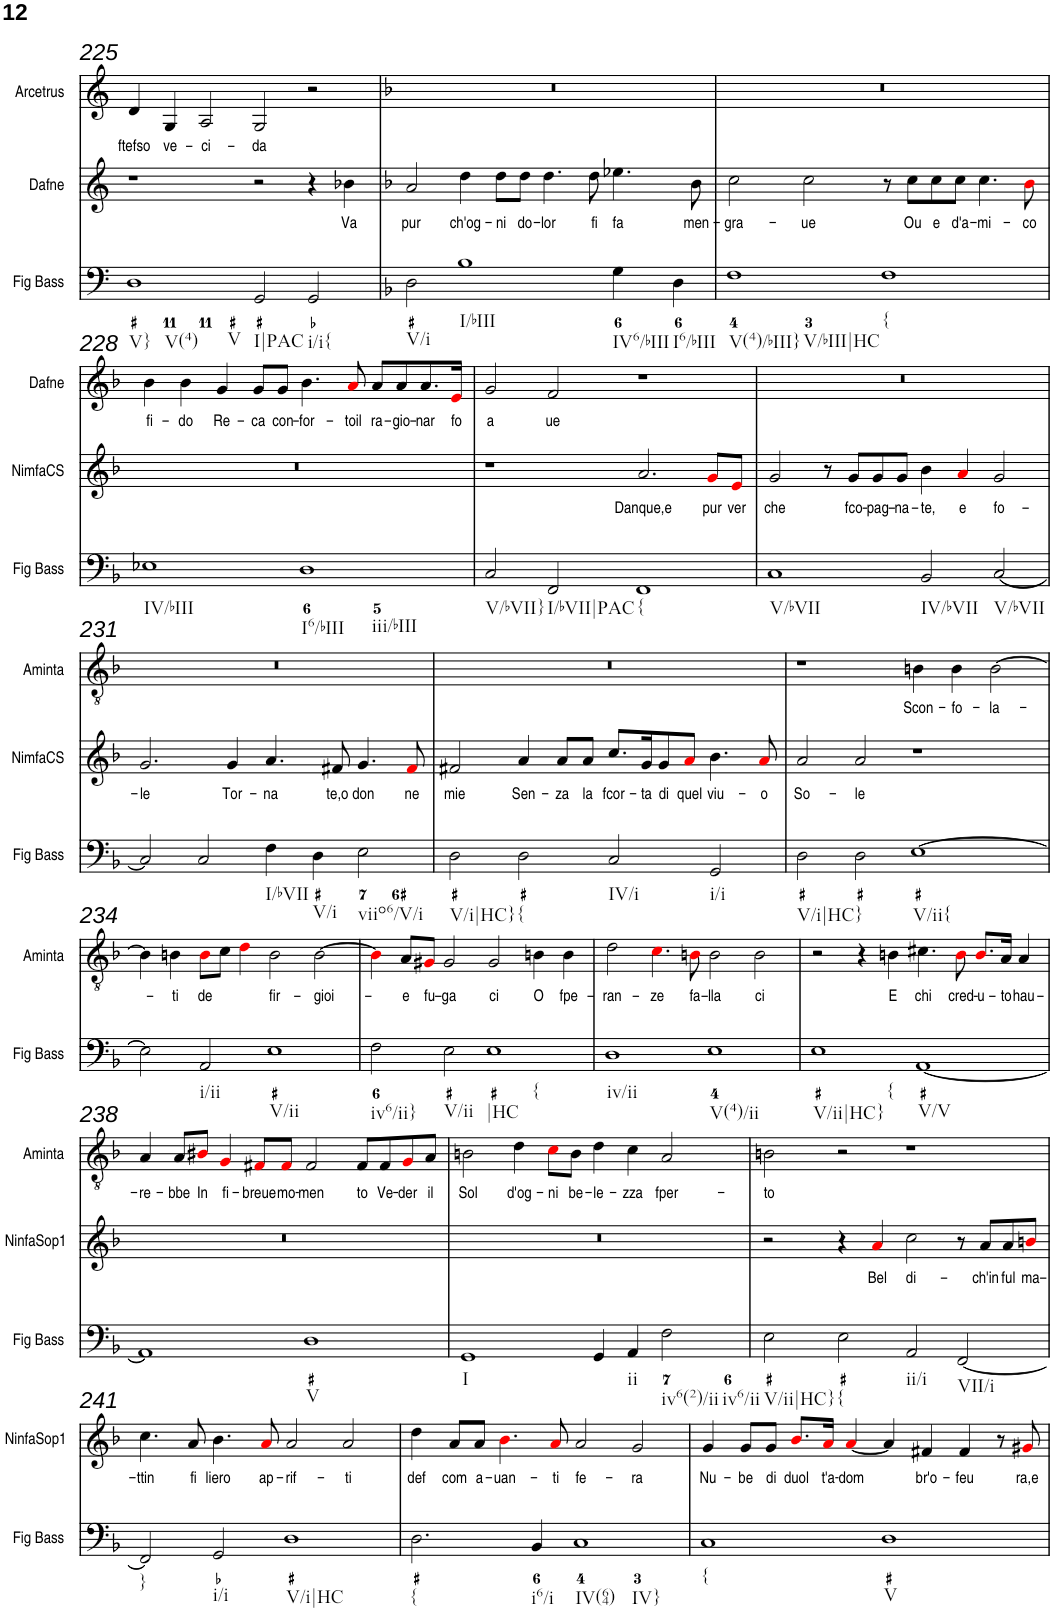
**kern	**kern	**text	**kern	**text	**kern	**text	**kern	**text	**kern	**text
*part6	*part5	*part5	*part4	*part4	*part3	*part3	*part2	*part2	*part1	*part1
*staff6	*staff5	*staff5	*staff4	*staff4	*staff3	*staff3	*staff2	*staff2	*staff1	*staff1
*I"Fig Bass	*I"NinfaSop1	*	*I"Nimfa del Coro	*	*I"Aminta	*	*I"Dafne	*	*I"Arcetrus	*
*I'Fig Bass	*I'NinfaSop1	*	*	*	*I'Aminta	*	*I'Dafne	*	*I'Arcetrus	*
!!LO:PB:g=z
*clefF4	*clefG2	*	*clefG2	*	*clefGv2	*	*clefG2	*	*clefG2	*
*k[]	*k[]	*	*k[]	*	*k[]	*	*k[]	*	*k[]	*
*M4/2	*M4/2	*	*M4/2	*	*M4/2	*	*M4/2	*	*M4/2	*
=225	=225	=225	=225	=225	=225	=225	=225	=225	=225	=225
!LO:TX:b:t=V}	!	!	!	!	!	!	!	!	!	!
!LO:TX:b:t=V(4)	!	!	!	!	!	!	!	!	!	!
!LO:TX:b:t=V	!	!	!	!	!	!	!	!	!	!
!	!	!	!	!	!	!	!	!	!	!LO:LY:b
1D	0r	.	0r	.	0r	.	1r	.	4d/	ftefso
!	!	!	!	!	!	!	!	!	!	!LO:LY:b
.	.	.	.	.	.	.	.	.	4G/	ve-
!	!	!	!	!	!	!	!	!	!	!LO:LY:b
.	.	.	.	.	.	.	.	.	2A/	-ci-
!LO:TX:b:t=I|PAC	!	!	!	!	!	!	!	!	!	!
!	!	!	!	!	!	!	!	!	!	!LO:LY:b
2GG/	.	.	.	.	.	.	2r	.	2G/	-da
!LO:TX:b:t=i/i{	!	!	!	!	!	!	!	!	!	!
2GG/	.	.	.	.	.	.	4r	.	2r	.
!	!	!	!	!	!	!	!	!LO:LY:b	!	!
.	.	.	.	.	.	.	4b-X\	Va	.	.
=226	=226	=226	=226	=226	=226	=226	=226	=226	=226	=226
*k[b-]	*k[b-]	*	*k[b-]	*	*k[b-]	*	*k[b-]	*	*k[b-]	*
!LO:TX:b:t=V/i	!	!	!	!	!	!	!	!	!	!
!	!	!	!	!	!	!	!	!LO:LY:b	!	!
2D\	0r	.	0r	.	0r	.	2a/	pur	0r	.
!LO:TX:b:t=I/bIII	!	!	!	!	!	!	!	!	!	!
!	!	!	!	!	!	!	!	!LO:LY:b	!	!
1B-	.	.	.	.	.	.	4dd\	ch'og-	.	.
!	!	!	!	!	!	!	!	!LO:LY:b	!	!
.	.	.	.	.	.	.	8dd\L	-ni	.	.
!	!	!	!	!	!	!	!	!LO:LY:b	!	!
.	.	.	.	.	.	.	8dd\J	do-	.	.
!	!	!	!	!	!	!	!	!LO:LY:b	!	!
.	.	.	.	.	.	.	4.dd\	-lor	.	.
!	!	!	!	!	!	!	!	!LO:LY:b	!	!
.	.	.	.	.	.	.	8dd\	fi	.	.
!LO:TX:b:t=IV6/bIII	!	!	!	!	!	!	!	!	!	!
!	!	!	!	!	!	!	!	!LO:LY:b	!	!
4G\	.	.	.	.	.	.	4.ee-X\	fa	.	.
!LO:TX:b:t=I6/bIII	!	!	!	!	!	!	!	!	!	!
4D\	.	.	.	.	.	.	.	.	.	.
!	!	!	!	!	!	!	!	!LO:LY:b	!	!
.	.	.	.	.	.	.	8b-\	men-	.	.
=227	=227	=227	=227	=227	=227	=227	=227	=227	=227	=227
!LO:TX:b:t=V(4)/bIII}	!	!	!	!	!	!	!	!	!	!
!LO:TX:b:t=V/bIII|HC	!	!	!	!	!	!	!	!	!	!
!	!	!	!	!	!	!	!	!LO:LY:b	!	!
1F	0r	.	0r	.	0r	.	2cc\	-gra-	0r	.
!	!	!	!	!	!	!	!	!LO:LY:b	!	!
.	.	.	.	.	.	.	2cc\	-ue	.	.
!LO:TX:b:t={	!	!	!	!	!	!	!	!	!	!
1F	.	.	.	.	.	.	8r	.	.	.
!	!	!	!	!	!	!	!	!LO:LY:b	!	!
.	.	.	.	.	.	.	8cc\L	Ou	.	.
!	!	!	!	!	!	!	!	!LO:LY:b	!	!
.	.	.	.	.	.	.	8cc\	e	.	.
!	!	!	!	!	!	!	!	!LO:LY:b	!	!
.	.	.	.	.	.	.	8cc\J	d'a-	.	.
!	!	!	!	!	!	!	!	!LO:LY:b	!	!
.	.	.	.	.	.	.	4.cc\	-mi-	.	.
!	!	!	!	!	!	!	!	!LO:LY:b	!	!
.	.	.	.	.	.	.	8b-i\	-co	.	.
!!LO:LB:g=z
=228	=228	=228	=228	=228	=228	=228	=228	=228	=228	=228
!LO:TX:b:t=IV/bIII	!	!	!	!	!	!	!	!	!	!
!	!	!	!	!	!	!	!	!LO:LY:b	!	!
1E-X	0r	.	0r	.	0r	.	4b-\	fi-	0r	.
!	!	!	!	!	!	!	!	!LO:LY:b	!	!
.	.	.	.	.	.	.	4b-\	-do	.	.
!	!	!	!	!	!	!	!	!LO:LY:b	!	!
.	.	.	.	.	.	.	4g/	Re-	.	.
!	!	!	!	!	!	!	!	!LO:LY:b	!	!
.	.	.	.	.	.	.	8g/L	-ca	.	.
!	!	!	!	!	!	!	!	!LO:LY:b	!	!
.	.	.	.	.	.	.	8g/J	con-	.	.
!LO:TX:b:t=I6/bIII	!	!	!	!	!	!	!	!	!	!
!LO:TX:b:t=iii/bIII	!	!	!	!	!	!	!	!	!	!
!	!	!	!	!	!	!	!	!LO:LY:b	!	!
1D	.	.	.	.	.	.	4.b-\	-for-	.	.
!	!	!	!	!	!	!	!	!LO:LY:b	!	!
.	.	.	.	.	.	.	8ai/	-toil	.	.
!	!	!	!	!	!	!	!	!LO:LY:b	!	!
.	.	.	.	.	.	.	8a/L	ra-	.	.
!	!	!	!	!	!	!	!	!LO:LY:b	!	!
.	.	.	.	.	.	.	8a/	-gio-	.	.
!	!	!	!	!	!	!	!	!LO:LY:b	!	!
.	.	.	.	.	.	.	8.a/	-nar	.	.
!	!	!	!	!	!	!	!	!LO:LY:b	!	!
.	.	.	.	.	.	.	16ei/Jk	fo	.	.
=229	=229	=229	=229	=229	=229	=229	=229	=229	=229	=229
!LO:TX:b:t=V/bVII}	!	!	!	!	!	!	!	!	!	!
!	!	!	!	!	!	!	!	!LO:LY:b	!	!
2C/	0r	.	1r	.	0r	.	2g/	a	0r	.
!LO:TX:b:t=I/bVII|PAC	!	!	!	!	!	!	!	!	!	!
!	!	!	!	!	!	!	!	!LO:LY:b	!	!
2FF/	.	.	.	.	.	.	2f/	ue	.	.
!LO:TX:b:t={	!	!	!	!	!	!	!	!	!	!
!	!	!	!	!LO:LY:b	!	!	!	!	!	!
1FF	.	.	2.a/	Danque,e	.	.	1r	.	.	.
!	!	!	!	!LO:LY:b	!	!	!	!	!	!
.	.	.	8gi/L	pur	.	.	.	.	.	.
!	!	!	!	!LO:LY:b	!	!	!	!	!	!
.	.	.	8ei/J	ver	.	.	.	.	.	.
=230	=230	=230	=230	=230	=230	=230	=230	=230	=230	=230
!LO:TX:b:t=V/bVII	!	!	!	!	!	!	!	!	!	!
!	!	!	!	!LO:LY:b	!	!	!	!	!	!
1C	0r	.	2g/	che	0r	.	0r	.	0r	.
.	.	.	8r	.	.	.	.	.	.	.
!	!	!	!	!LO:LY:b	!	!	!	!	!	!
.	.	.	8g/L	fco-	.	.	.	.	.	.
!	!	!	!	!LO:LY:b	!	!	!	!	!	!
.	.	.	8g/	-pag-	.	.	.	.	.	.
!	!	!	!	!LO:LY:b	!	!	!	!	!	!
.	.	.	8g/J	-na-	.	.	.	.	.	.
!LO:TX:b:t=IV/bVII	!	!	!	!	!	!	!	!	!	!
!	!	!	!	!LO:LY:b	!	!	!	!	!	!
2BB-/	.	.	4b-\	-te,	.	.	.	.	.	.
!	!	!	!	!LO:LY:b	!	!	!	!	!	!
.	.	.	4ai/	e	.	.	.	.	.	.
!LO:TX:b:t=V/bVII	!	!	!	!	!	!	!	!	!	!
!	!	!	!	!LO:LY:b	!	!	!	!	!	!
[2C/	.	.	2g/	fo-	.	.	.	.	.	.
!!LO:LB:g=z
=231	=231	=231	=231	=231	=231	=231	=231	=231	=231	=231
!	!	!	!	!LO:LY:b	!	!	!	!	!	!
2C/]	0r	.	2.g/	-le	0r	.	0r	.	0r	.
2C/	.	.	.	.	.	.	.	.	.	.
!	!	!	!	!LO:LY:b	!	!	!	!	!	!
.	.	.	4g/	Tor-	.	.	.	.	.	.
!LO:TX:b:t=I/bVII	!	!	!	!	!	!	!	!	!	!
!	!	!	!	!LO:LY:b	!	!	!	!	!	!
4F\	.	.	4.a/	-na	.	.	.	.	.	.
!LO:TX:b:t=V/i	!	!	!	!	!	!	!	!	!	!
4D\	.	.	.	.	.	.	.	.	.	.
!	!	!	!	!LO:LY:b	!	!	!	!	!	!
.	.	.	8f#X/	te,o	.	.	.	.	.	.
!LO:TX:b:t=viio6/V/i	!	!	!	!	!	!	!	!	!	!
!	!	!	!	!LO:LY:b	!	!	!	!	!	!
2E\	.	.	4.g/	don	.	.	.	.	.	.
!	!	!	!	!LO:LY:b	!	!	!	!	!	!
.	.	.	8f#i/	ne	.	.	.	.	.	.
=232	=232	=232	=232	=232	=232	=232	=232	=232	=232	=232
!LO:TX:b:t=V/i|HC}	!	!	!	!	!	!	!	!	!	!
!	!	!	!	!LO:LY:b	!	!	!	!	!	!
2D\	0r	.	2f#X/	mie	0r	.	0r	.	0r	.
!LO:TX:b:t={	!	!	!	!	!	!	!	!	!	!
!	!	!	!	!LO:LY:b	!	!	!	!	!	!
2D\	.	.	4a/	Sen-	.	.	.	.	.	.
!	!	!	!	!LO:LY:b	!	!	!	!	!	!
.	.	.	8a/L	-za	.	.	.	.	.	.
!	!	!	!	!LO:LY:b	!	!	!	!	!	!
.	.	.	8a/J	la	.	.	.	.	.	.
!LO:TX:b:t=IV/i	!	!	!	!	!	!	!	!	!	!
!	!	!	!	!LO:LY:b	!	!	!	!	!	!
2C/	.	.	8.cc/L	fcor-	.	.	.	.	.	.
!	!	!	!	!LO:LY:b	!	!	!	!	!	!
.	.	.	16g/K	-ta	.	.	.	.	.	.
!	!	!	!	!LO:LY:b	!	!	!	!	!	!
.	.	.	8g/	di	.	.	.	.	.	.
!	!	!	!	!LO:LY:b	!	!	!	!	!	!
.	.	.	8ai/J	quel	.	.	.	.	.	.
!LO:TX:b:t=i/i	!	!	!	!	!	!	!	!	!	!
!	!	!	!	!LO:LY:b	!	!	!	!	!	!
2GG/	.	.	4.b-\	viu-	.	.	.	.	.	.
!	!	!	!	!LO:LY:b	!	!	!	!	!	!
.	.	.	8ai/	-o	.	.	.	.	.	.
=233	=233	=233	=233	=233	=233	=233	=233	=233	=233	=233
!LO:TX:b:t=V/i|HC}	!	!	!	!	!	!	!	!	!	!
!	!	!	!	!LO:LY:b	!	!	!	!	!	!
2D\	0r	.	2a/	So-	1r	.	0r	.	0r	.
!	!	!	!	!LO:LY:b	!	!	!	!	!	!
2D\	.	.	2a/	-le	.	.	.	.	.	.
!LO:TX:b:t=V/ii{	!	!	!	!	!	!	!	!	!	!
!	!	!	!	!	!	!LO:LY:b	!	!	!	!
[1E	.	.	1r	.	4Bn\	Scon-	.	.	.	.
!	!	!	!	!	!	!LO:LY:b	!	!	!	!
.	.	.	.	.	4B\	-fo-	.	.	.	.
!	!	!	!	!	!	!LO:LY:b	!	!	!	!
.	.	.	.	.	[2B\	-la-	.	.	.	.
!!LO:LB:g=z
=234	=234	=234	=234	=234	=234	=234	=234	=234	=234	=234
2E\]	0r	.	0r	.	4B\]	.	0r	.	0r	.
!	!	!	!	!	!	!LO:LY:b	!	!	!	!
.	.	.	.	.	4Bn\	-ti	.	.	.	.
!LO:TX:b:t=i/ii	!	!	!	!	!	!	!	!	!	!
!	!	!	!	!	!	!LO:LY:b	!	!	!	!
2AA/	.	.	.	.	8Bi\L	de	.	.	.	.
.	.	.	.	.	8c\J	.	.	.	.	.
.	.	.	.	.	4di\	.	.	.	.	.
!LO:TX:b:t=V/ii	!	!	!	!	!	!	!	!	!	!
!	!	!	!	!	!	!LO:LY:b	!	!	!	!
1E	.	.	.	.	2B\	fir-	.	.	.	.
!	!	!	!	!	!	!LO:LY:b	!	!	!	!
.	.	.	.	.	[2B\	-gioi-	.	.	.	.
=235	=235	=235	=235	=235	=235	=235	=235	=235	=235	=235
!LO:TX:b:t=iv6/ii}	!	!	!	!	!	!	!	!	!	!
2F\	0r	.	0r	.	4Bi\]	.	0r	.	0r	.
!	!	!	!	!	!	!LO:LY:b	!	!	!	!
.	.	.	.	.	8A/L	-e	.	.	.	.
!	!	!	!	!	!	!LO:LY:b	!	!	!	!
.	.	.	.	.	8G#Xi/J	fu-	.	.	.	.
!LO:TX:b:t=V/ii	!	!	!	!	!	!	!	!	!	!
!	!	!	!	!	!	!LO:LY:b	!	!	!	!
2E\	.	.	.	.	2G#/	-ga	.	.	.	.
!LO:TX:b:t=|HC	!	!	!	!	!	!	!	!	!	!
!LO:TX:b:t={	!	!	!	!	!	!	!	!	!	!
!	!	!	!	!	!	!LO:LY:b	!	!	!	!
1E	.	.	.	.	2G#/	ci	.	.	.	.
!	!	!	!	!	!	!LO:LY:b	!	!	!	!
.	.	.	.	.	4Bn\	O	.	.	.	.
!	!	!	!	!	!	!LO:LY:b	!	!	!	!
.	.	.	.	.	4B\	fpe-	.	.	.	.
=236	=236	=236	=236	=236	=236	=236	=236	=236	=236	=236
!LO:TX:b:t=iv/ii	!	!	!	!	!	!	!	!	!	!
!	!	!	!	!	!	!LO:LY:b	!	!	!	!
1D	0r	.	0r	.	2d\	-ran-	0r	.	0r	.
!	!	!	!	!	!	!LO:LY:b	!	!	!	!
.	.	.	.	.	4.ci\	-ze	.	.	.	.
!	!	!	!	!	!	!LO:LY:b	!	!	!	!
.	.	.	.	.	8Bni\	fa-	.	.	.	.
!LO:TX:b:t=V(4)/ii	!	!	!	!	!	!	!	!	!	!
!	!	!	!	!	!	!LO:LY:b	!	!	!	!
1E	.	.	.	.	2B\	-lla	.	.	.	.
!	!	!	!	!	!	!LO:LY:b	!	!	!	!
.	.	.	.	.	2B\	ci	.	.	.	.
=237	=237	=237	=237	=237	=237	=237	=237	=237	=237	=237
!LO:TX:b:t=V/ii|HC}	!	!	!	!	!	!	!	!	!	!
!LO:TX:b:t={	!	!	!	!	!	!	!	!	!	!
1E	0r	.	0r	.	2r	.	0r	.	0r	.
.	.	.	.	.	4r	.	.	.	.	.
!	!	!	!	!	!	!LO:LY:b	!	!	!	!
.	.	.	.	.	4Bn\	E	.	.	.	.
!LO:TX:b:t=V/V	!	!	!	!	!	!	!	!	!	!
!	!	!	!	!	!	!LO:LY:b	!	!	!	!
[1AA	.	.	.	.	4.c#X\	chi	.	.	.	.
!	!	!	!	!	!	!LO:LY:b	!	!	!	!
.	.	.	.	.	8Bi\	cred-	.	.	.	.
!	!	!	!	!	!	!LO:LY:b	!	!	!	!
.	.	.	.	.	8.Bi/L	-u-	.	.	.	.
!	!	!	!	!	!	!LO:LY:b	!	!	!	!
.	.	.	.	.	16A/Jk	-to	.	.	.	.
!	!	!	!	!	!	!LO:LY:b	!	!	!	!
.	.	.	.	.	4A/	hau-	.	.	.	.
!!LO:LB:g=z
=238	=238	=238	=238	=238	=238	=238	=238	=238	=238	=238
!	!	!	!	!	!	!LO:LY:b	!	!	!	!
1AA]	0r	.	0r	.	4A/	-re-	0r	.	0r	.
!	!	!	!	!	!	!LO:LY:b	!	!	!	!
.	.	.	.	.	8A/L	-bbe	.	.	.	.
!	!	!	!	!	!	!LO:LY:b	!	!	!	!
.	.	.	.	.	8B#Xi/J	In	.	.	.	.
!	!	!	!	!	!	!LO:LY:b	!	!	!	!
.	.	.	.	.	4Gi/	fi-	.	.	.	.
!	!	!	!	!	!	!LO:LY:b	!	!	!	!
.	.	.	.	.	8F#Xi/L	-breue	.	.	.	.
!	!	!	!	!	!	!LO:LY:b	!	!	!	!
.	.	.	.	.	8F#i/J	mo-	.	.	.	.
!LO:TX:b:t=V	!	!	!	!	!	!	!	!	!	!
!	!	!	!	!	!	!LO:LY:b	!	!	!	!
1D	.	.	.	.	2F#/	-men	.	.	.	.
!	!	!	!	!	!	!LO:LY:b	!	!	!	!
.	.	.	.	.	8F#/L	to	.	.	.	.
!	!	!	!	!	!	!LO:LY:b	!	!	!	!
.	.	.	.	.	8F#/	Ve-	.	.	.	.
!	!	!	!	!	!	!LO:LY:b	!	!	!	!
.	.	.	.	.	8Gi/	-der	.	.	.	.
!	!	!	!	!	!	!LO:LY:b	!	!	!	!
.	.	.	.	.	8A/J	il	.	.	.	.
=239	=239	=239	=239	=239	=239	=239	=239	=239	=239	=239
!LO:TX:b:t=I	!	!	!	!	!	!	!	!	!	!
!	!	!	!	!	!	!LO:LY:b	!	!	!	!
1GG	0r	.	0r	.	2Bn\	Sol	0r	.	0r	.
!	!	!	!	!	!	!LO:LY:b	!	!	!	!
.	.	.	.	.	4d\	d'og-	.	.	.	.
!	!	!	!	!	!	!LO:LY:b	!	!	!	!
.	.	.	.	.	8ci\L	-ni	.	.	.	.
!	!	!	!	!	!	!LO:LY:b	!	!	!	!
.	.	.	.	.	8B\J	be-	.	.	.	.
!	!	!	!	!	!	!LO:LY:b	!	!	!	!
4GG/	.	.	.	.	4d\	-le-	.	.	.	.
!LO:TX:b:t=ii	!	!	!	!	!	!	!	!	!	!
!	!	!	!	!	!	!LO:LY:b	!	!	!	!
4AA/	.	.	.	.	4c\	-zza	.	.	.	.
!LO:TX:b:t=iv6(2)/ii	!	!	!	!	!	!	!	!	!	!
!LO:TX:b:t=iv6/ii	!	!	!	!	!	!	!	!	!	!
!	!	!	!	!	!	!LO:LY:b	!	!	!	!
2F\	.	.	.	.	2A/	fper-	.	.	.	.
=240	=240	=240	=240	=240	=240	=240	=240	=240	=240	=240
!LO:TX:b:t=V/ii|HC}	!	!	!	!	!	!	!	!	!	!
!	!	!	!	!	!	!LO:LY:b	!	!	!	!
2E\	2r	.	0r	.	2Bn\	-to	0r	.	0r	.
!LO:TX:b:t={	!	!	!	!	!	!	!	!	!	!
2E\	4r	.	.	.	2r	.	.	.	.	.
!	!	!LO:LY:b	!	!	!	!	!	!	!	!
.	4ai/	Bel	.	.	.	.	.	.	.	.
!LO:TX:b:t=ii/i	!	!	!	!	!	!	!	!	!	!
!	!	!LO:LY:b	!	!	!	!	!	!	!	!
2AA/	2cc\	di-	.	.	1r	.	.	.	.	.
!LO:TX:b:t=VII/i	!	!	!	!	!	!	!	!	!	!
[2FF/	8r	.	.	.	.	.	.	.	.	.
!	!	!LO:LY:b	!	!	!	!	!	!	!	!
.	8a/L	-ch'in	.	.	.	.	.	.	.	.
!	!	!LO:LY:b	!	!	!	!	!	!	!	!
.	8a/	ful	.	.	.	.	.	.	.	.
!	!	!LO:LY:b	!	!	!	!	!	!	!	!
.	8bni/J	ma-	.	.	.	.	.	.	.	.
!!LO:LB:g=z
=241	=241	=241	=241	=241	=241	=241	=241	=241	=241	=241
!LO:TX:b:t=}	!	!	!	!	!	!	!	!	!	!
!	!	!LO:LY:b	!	!	!	!	!	!	!	!
2FF/]	4.cc\	-ttin	0r	.	0r	.	0r	.	0r	.
!	!	!LO:LY:b	!	!	!	!	!	!	!	!
.	8a/	fi	.	.	.	.	.	.	.	.
!LO:TX:b:t=i/i	!	!	!	!	!	!	!	!	!	!
!	!	!LO:LY:b	!	!	!	!	!	!	!	!
2GG/	4.b-\	liero	.	.	.	.	.	.	.	.
!	!	!LO:LY:b	!	!	!	!	!	!	!	!
.	8ai/	ap-	.	.	.	.	.	.	.	.
!LO:TX:b:t=V/i|HC	!	!	!	!	!	!	!	!	!	!
!	!	!LO:LY:b	!	!	!	!	!	!	!	!
1D	2a/	-rif-	.	.	.	.	.	.	.	.
!	!	!LO:LY:b	!	!	!	!	!	!	!	!
.	2a/	-ti	.	.	.	.	.	.	.	.
=242	=242	=242	=242	=242	=242	=242	=242	=242	=242	=242
!LO:TX:b:t={	!	!	!	!	!	!	!	!	!	!
!	!	!LO:LY:b	!	!	!	!	!	!	!	!
2.D\	4dd\	def	0r	.	0r	.	0r	.	0r	.
!	!	!LO:LY:b	!	!	!	!	!	!	!	!
.	8a/L	com	.	.	.	.	.	.	.	.
!	!	!LO:LY:b	!	!	!	!	!	!	!	!
.	8a/J	a-	.	.	.	.	.	.	.	.
!	!	!LO:LY:b	!	!	!	!	!	!	!	!
.	4.b-i\	-uan-	.	.	.	.	.	.	.	.
!LO:TX:b:t=i6/i	!	!	!	!	!	!	!	!	!	!
4BB-/	.	.	.	.	.	.	.	.	.	.
!	!	!LO:LY:b	!	!	!	!	!	!	!	!
.	8ai/	-ti	.	.	.	.	.	.	.	.
!LO:TX:b:t=IV(64)	!	!	!	!	!	!	!	!	!	!
!LO:TX:b:t=IV}	!	!	!	!	!	!	!	!	!	!
!	!	!LO:LY:b	!	!	!	!	!	!	!	!
1C	2a/	fe-	.	.	.	.	.	.	.	.
!	!	!LO:LY:b	!	!	!	!	!	!	!	!
.	2g/	-ra	.	.	.	.	.	.	.	.
=243	=243	=243	=243	=243	=243	=243	=243	=243	=243	=243
!LO:TX:b:t={	!	!	!	!	!	!	!	!	!	!
!	!	!LO:LY:b	!	!	!	!	!	!	!	!
1C	4g/	Nu-	0r	.	0r	.	0r	.	0r	.
!	!	!LO:LY:b	!	!	!	!	!	!	!	!
.	8g/L	-be	.	.	.	.	.	.	.	.
!	!	!LO:LY:b	!	!	!	!	!	!	!	!
.	8g/J	di	.	.	.	.	.	.	.	.
!	!	!LO:LY:b	!	!	!	!	!	!	!	!
.	8.b-i/L	duol	.	.	.	.	.	.	.	.
!	!	!LO:LY:b	!	!	!	!	!	!	!	!
.	16ai/Jk	t'a-	.	.	.	.	.	.	.	.
!	!	!LO:LY:b	!	!	!	!	!	!	!	!
.	[4ai/	-dom	.	.	.	.	.	.	.	.
!LO:TX:b:t=V	!	!	!	!	!	!	!	!	!	!
1D	4a/]	.	.	.	.	.	.	.	.	.
!	!	!LO:LY:b	!	!	!	!	!	!	!	!
.	4f#X/	br'o-	.	.	.	.	.	.	.	.
!	!	!LO:LY:b	!	!	!	!	!	!	!	!
.	4f#/	-feu	.	.	.	.	.	.	.	.
.	8r	.	.	.	.	.	.	.	.	.
!	!	!LO:LY:b	!	!	!	!	!	!	!	!
.	8g#Xi/	ra,e	.	.	.	.	.	.	.	.
=	=	=	=	=	=	=	=	=	=	=
*-	*-	*-	*-	*-	*-	*-	*-	*-	*-	*-
